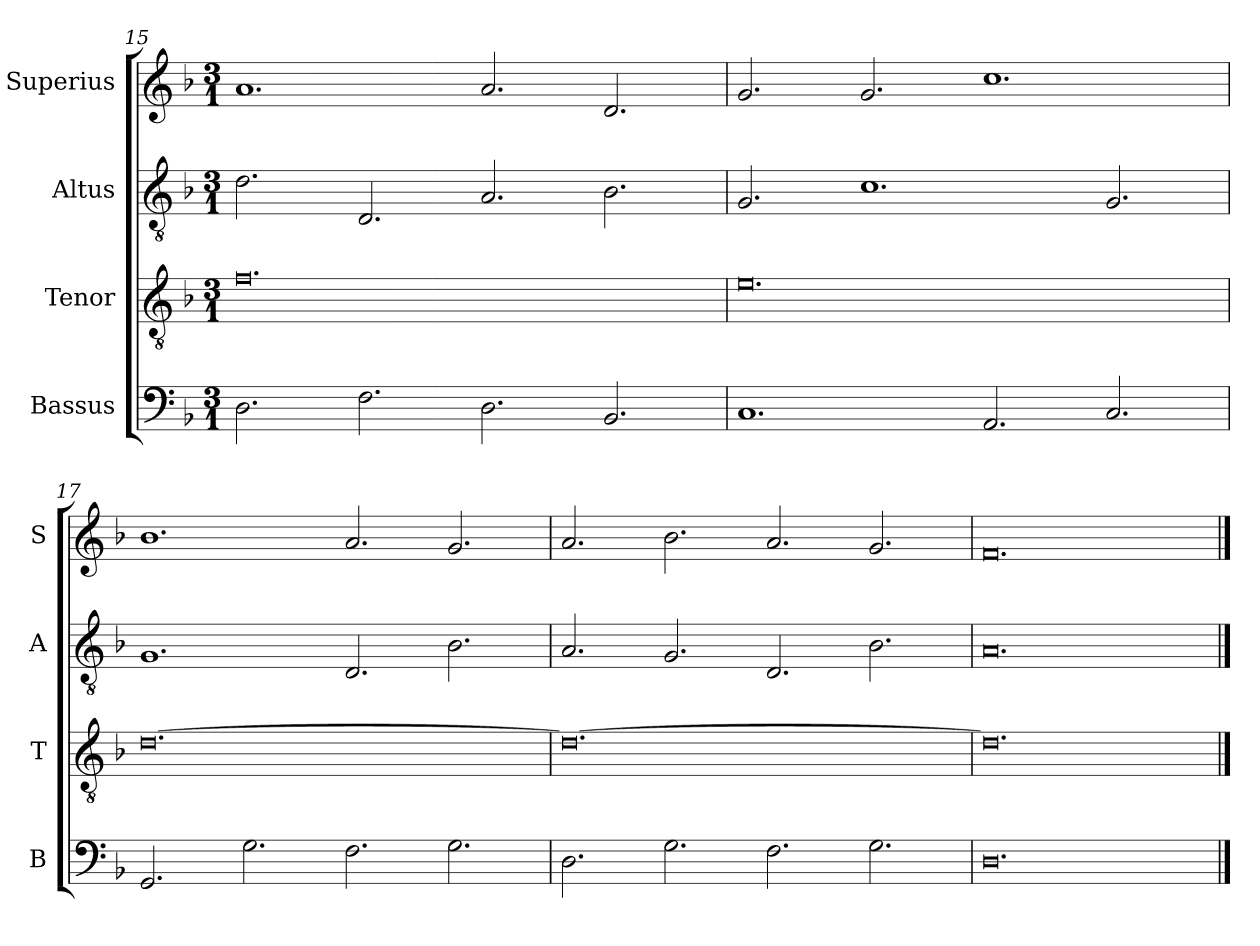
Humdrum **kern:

**kern	**kern	**kern	**kern
*part4	*part3	*part2	*part1
*staff4	*staff3	*staff2	*staff1
*I"Bassus	*I"Tenor	*I"Altus	*I"Superius
*I'B	*I'T	*I'A	*I'S
*clefF4	*clefGv2	*clefGv2	*clefG2
*k[b-]	*k[b-]	*k[b-]	*k[b-]
*M3/1	*M3/1	*M3/1	*M3/1
=15	=15	=15	=15
2.D\	0.f	2.d\	1.a
2.F\	.	2.D/	.
2.D\	.	2.A/	2.a/
2.BB-/	.	2.B-\	2.d/
=16	=16	=16	=16
1.C	0.e	2.G/	2.g/
.	.	1.c	2.g/
2.AA/	.	.	1.cc
2.C/	.	2.G/	.
=17	=17	=17	=17
2.GG/	[0.d	1.G	1.b-
2.G\	.	.	.
2.F\	.	2.D/	2.a/
2.G\	.	2.B-\	2.g/
=18	=18	=18	=18
2.D\	0.d_	2.A/	2.a/
2.G\	.	2.G/	2.b-\
2.F\	.	2.D/	2.a/
2.G\	.	2.B-\	2.g/
=19	=19	=19	=19
0.D	0.d]	0.A	0.f
==	==	==	==
*-	*-	*-	*-
